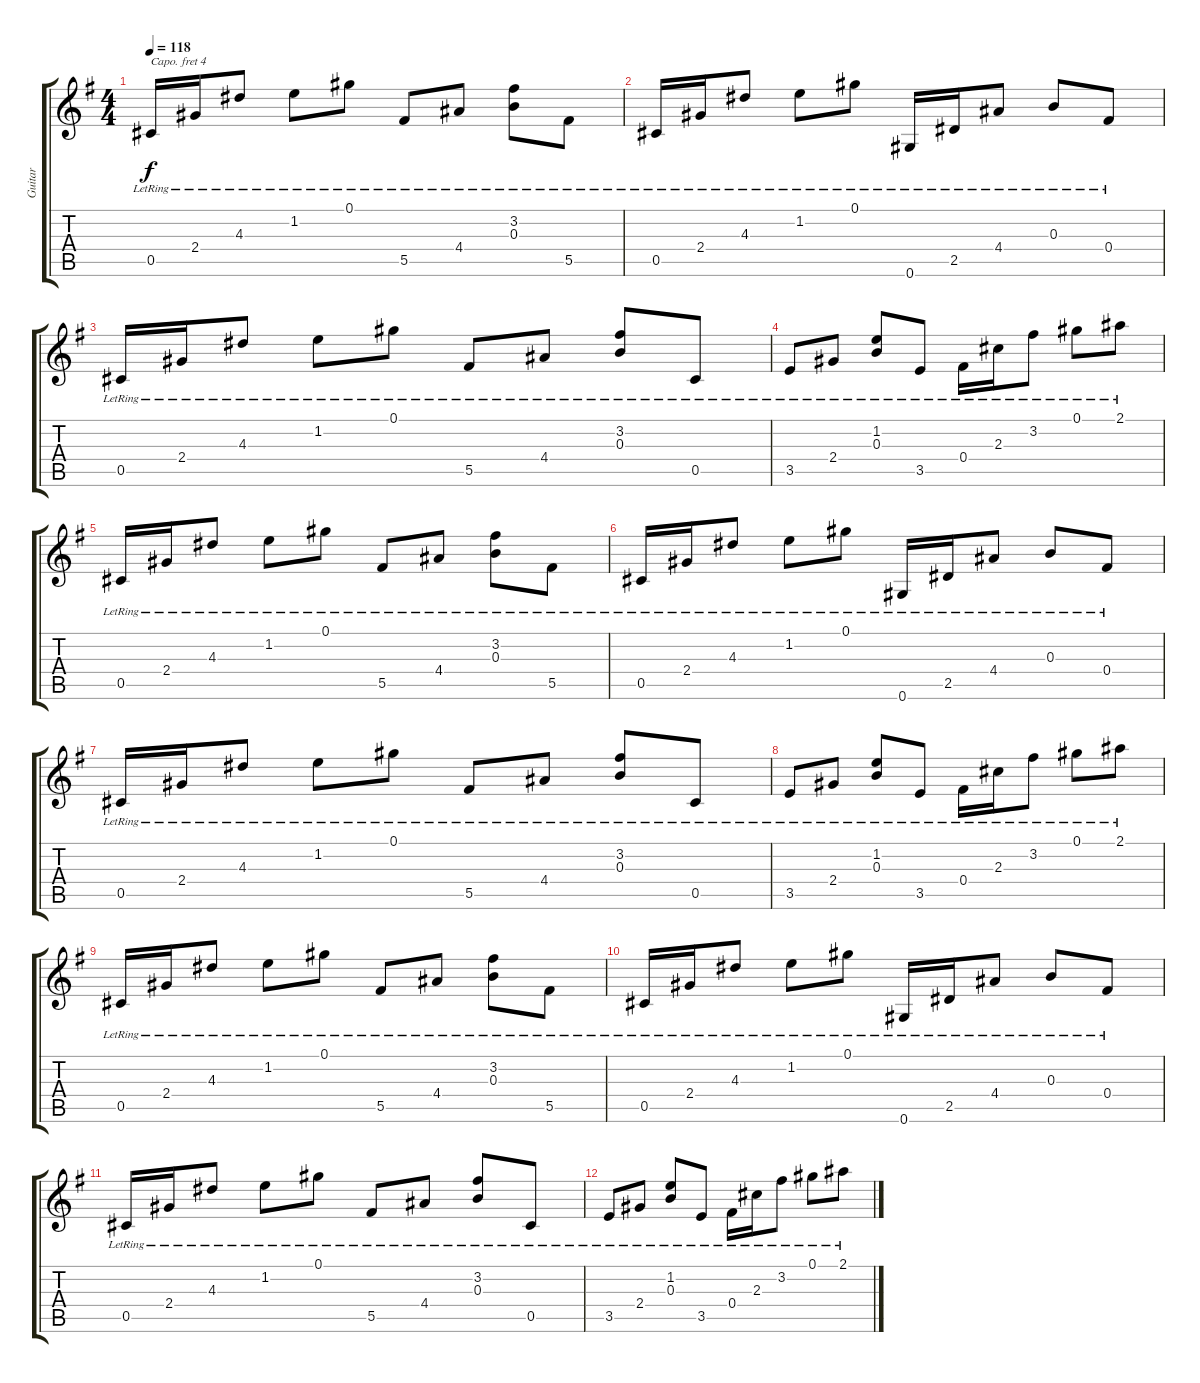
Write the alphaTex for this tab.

\track ("Guitar" "Guitar") {instrument acousticguitarsteel}
\staff {score tabs}
\capo 4
\tuning (E4 B3 G3 D3 A2 E2) {hide}
\ts (4 4)
\tempo 118
\clef g2
\ks eminor
0.5{lr}.16{dy f} 2.4{lr}.16 4.3{lr}.8 1.2{lr}.8 0.1{lr}.8 5.5{lr}.8 4.4{lr}.8 (3.2{lr} 0.3{lr}).8 5.5{lr}.8 |
0.5{lr}.16 2.4{lr}.16 4.3{lr}.8 1.2{lr}.8 0.1{lr}.8 0.6{lr}.16 2.5{lr}.16 4.4{lr}.8 0.3{lr}.8 0.4{lr}.8 |
0.5{lr}.16 2.4{lr}.16 4.3{lr}.8 1.2{lr}.8 0.1{lr}.8 5.5{lr}.8 4.4{lr}.8 (3.2{lr} 0.3{lr}).8 0.5{lr}.8 |
3.5{lr}.8 2.4{lr}.8 (1.2{lr} 0.3{lr}).8 3.5{lr}.8 0.4{lr}.16 2.3{lr}.16 3.2{lr}.8 0.1{lr}.8 2.1{lr}.8 |
0.5{lr}.16 2.4{lr}.16 4.3{lr}.8 1.2{lr}.8 0.1{lr}.8 5.5{lr}.8 4.4{lr}.8 (3.2{lr} 0.3{lr}).8 5.5{lr}.8 |
0.5{lr}.16 2.4{lr}.16 4.3{lr}.8 1.2{lr}.8 0.1{lr}.8 0.6{lr}.16 2.5{lr}.16 4.4{lr}.8 0.3{lr}.8 0.4{lr}.8 |
0.5{lr}.16 2.4{lr}.16 4.3{lr}.8 1.2{lr}.8 0.1{lr}.8 5.5{lr}.8 4.4{lr}.8 (3.2{lr} 0.3{lr}).8 0.5{lr}.8 |
3.5{lr}.8 2.4{lr}.8 (1.2{lr} 0.3{lr}).8 3.5{lr}.8 0.4{lr}.16 2.3{lr}.16 3.2{lr}.8 0.1{lr}.8 2.1{lr}.8 |
0.5{lr}.16 2.4{lr}.16 4.3{lr}.8 1.2{lr}.8 0.1{lr}.8 5.5{lr}.8 4.4{lr}.8 (3.2{lr} 0.3{lr}).8 5.5{lr}.8 |
0.5{lr}.16 2.4{lr}.16 4.3{lr}.8 1.2{lr}.8 0.1{lr}.8 0.6{lr}.16 2.5{lr}.16 4.4{lr}.8 0.3{lr}.8 0.4{lr}.8 |
0.5{lr}.16 2.4{lr}.16 4.3{lr}.8 1.2{lr}.8 0.1{lr}.8 5.5{lr}.8 4.4{lr}.8 (3.2{lr} 0.3{lr}).8 0.5{lr}.8 |
3.5{lr}.8 2.4{lr}.8 (1.2{lr} 0.3{lr}).8 3.5{lr}.8 0.4{lr}.16 2.3{lr}.16 3.2{lr}.8 0.1{lr}.8 2.1{lr}.8
